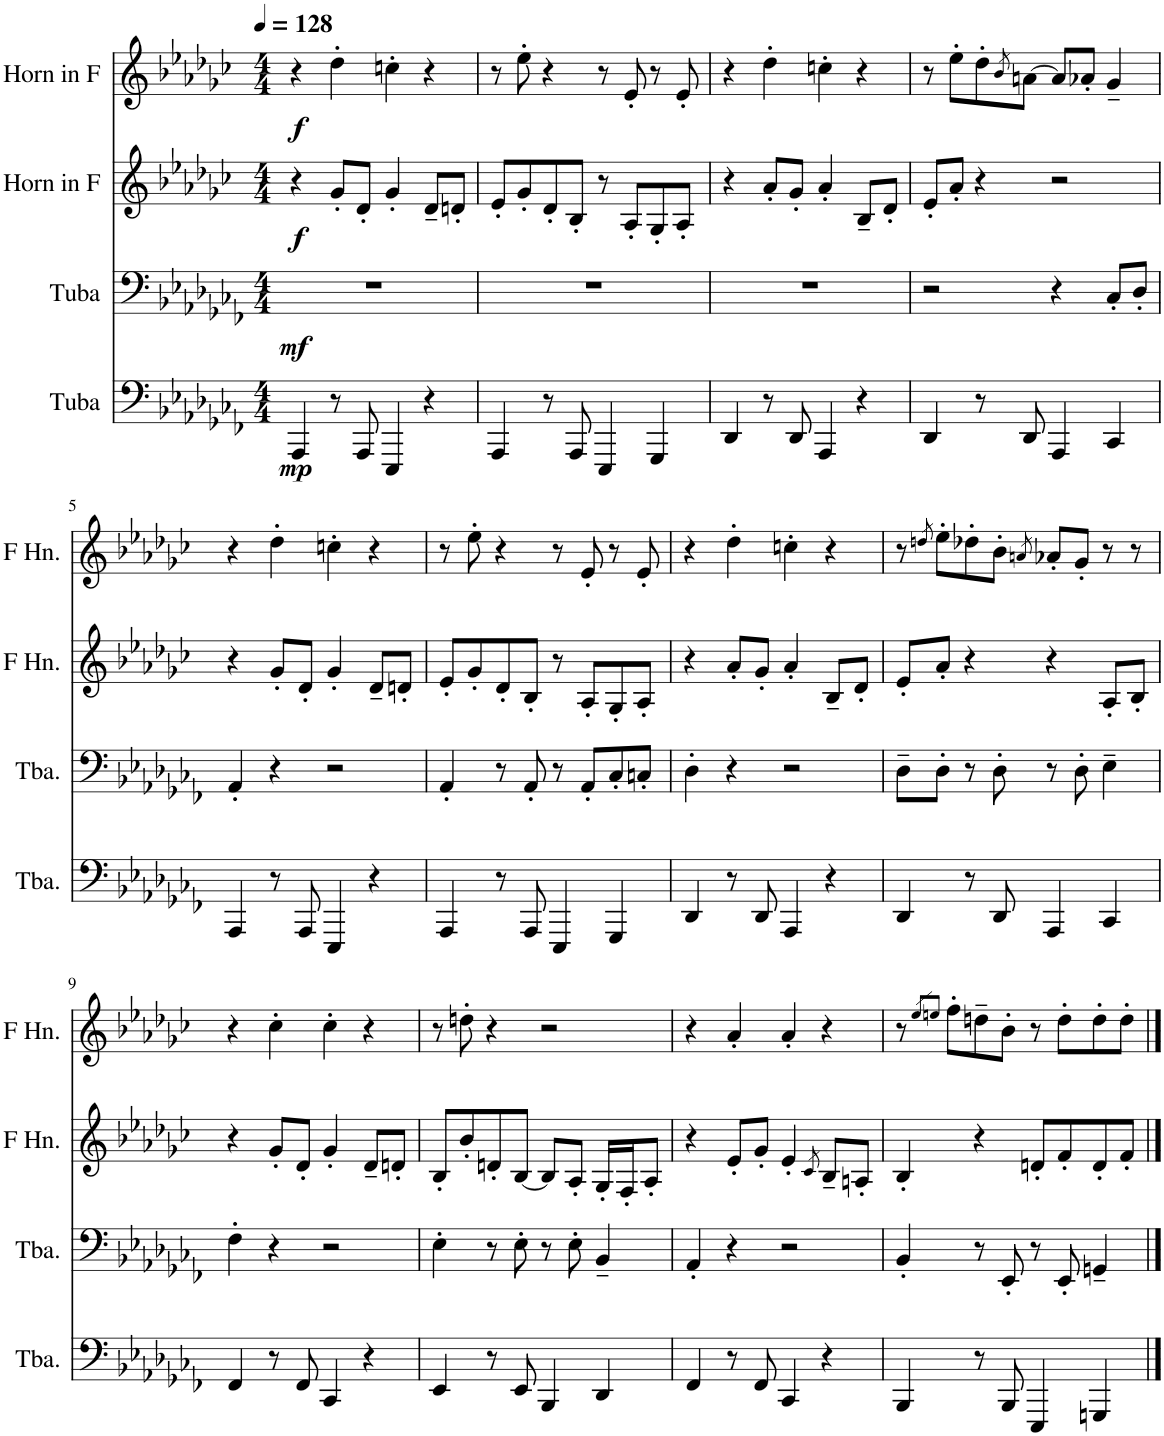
**kern	**dynam	**kern	**dynam	**kern	**dynam	**kern	**dynam
*part4	*part4	*part3	*part3	*part2	*part2	*part1	*part1
*staff4	*staff4	*staff3	*staff3	*staff2	*staff2	*staff1	*staff1
*I"Tuba	*	*I"Tuba	*	*I"Horn in F	*	*I"Horn in F	*
*I'Tba.	*	*I'Tba.	*	*	*	*	*
*clefF4	*	*clefF4	*	*clefG2	*	*clefG2	*
*	*	*	*	*Trd4c7	*	*Trd4c7	*
*k[b-e-a-d-g-c-f-]	*	*k[b-e-a-d-g-c-f-]	*	*k[b-e-a-d-g-c-]	*	*k[b-e-a-d-g-c-]	*
*M4/4	*	*M4/4	*	*M4/4	*	*M4/4	*
*MM128	*	*MM128	*	*MM128	*	*MM128	*
=1	=1	=1	=1	=1	=1	=1	=1
!	!LO:DY:b	!	!LO:DY:b	!	!LO:DY:b	!	!LO:DY:b
4AAA-/	mp	1r	mf	4r	f	4r	f
8r	.	.	.	8g-'/L	.	4dd-'\	.
8AAA-/	.	.	.	8d-'/J	.	.	.
4EEE-/	.	.	.	4g-'/	.	4ccn'\	.
4r	.	.	.	8d-~/L	.	4r	.
.	.	.	.	8dn'/J	.	.	.
=2	=2	=2	=2	=2	=2	=2	=2
4AAA-/	.	1r	.	8e-'/L	.	8r	.
.	.	.	.	8g-'/	.	8ee-'\	.
8r	.	.	.	8d-'/	.	4r	.
8AAA-/	.	.	.	8B-'/J	.	.	.
4EEE-/	.	.	.	8r	.	8r	.
.	.	.	.	8A-'/L	.	8e-'/	.
4GGG-/	.	.	.	8G-'/	.	8r	.
.	.	.	.	8A-'/J	.	8e-'/	.
=3	=3	=3	=3	=3	=3	=3	=3
4DD-/	.	1r	.	4r	.	4r	.
8r	.	.	.	8a-'/L	.	4dd-'\	.
8DD-/	.	.	.	8g-'/J	.	.	.
4AAA-/	.	.	.	4a-'/	.	4ccn'\	.
4r	.	.	.	8B-~/L	.	4r	.
.	.	.	.	8d-'/J	.	.	.
=4	=4	=4	=4	=4	=4	=4	=4
4DD-/	.	2r	.	8e-'/L	.	8r	.
.	.	.	.	8a-'/J	.	8ee-'\L	.
8r	.	.	.	4r	.	8dd-'\	.
.	.	.	.	.	.	8qb-/	.
8DD-/	.	.	.	.	.	[8an\J	.
4AAA-/	.	4r	.	2r	.	8a/L]	.
.	.	.	.	.	.	8a-X'/J	.
4CC-/	.	8C-'/L	.	.	.	4g-~/	.
.	.	8D-'/J	.	.	.	.	.
!!LO:LB:g=z
=5	=5	=5	=5	=5	=5	=5	=5
4AAA-/	.	4AA-'/	.	4r	.	4r	.
8r	.	4r	.	8g-'/L	.	4dd-'\	.
8AAA-/	.	.	.	8d-'/J	.	.	.
4EEE-/	.	2r	.	4g-'/	.	4ccn'\	.
4r	.	.	.	8d-~/L	.	4r	.
.	.	.	.	8dn'/J	.	.	.
=6	=6	=6	=6	=6	=6	=6	=6
4AAA-/	.	4AA-'/	.	8e-'/L	.	8r	.
.	.	.	.	8g-'/	.	8ee-'\	.
8r	.	8r	.	8d-'/	.	4r	.
8AAA-/	.	8AA-'/	.	8B-'/J	.	.	.
4EEE-/	.	8r	.	8r	.	8r	.
.	.	8AA-'/L	.	8A-'/L	.	8e-'/	.
4GGG-/	.	8C-'/	.	8G-'/	.	8r	.
.	.	8Cn'/J	.	8A-'/J	.	8e-'/	.
=7	=7	=7	=7	=7	=7	=7	=7
4DD-/	.	4D-'\	.	4r	.	4r	.
8r	.	4r	.	8a-'/L	.	4dd-'\	.
8DD-/	.	.	.	8g-'/J	.	.	.
4AAA-/	.	2r	.	4a-'/	.	4ccn'\	.
4r	.	.	.	8B-~/L	.	4r	.
.	.	.	.	8d-'/J	.	.	.
=8	=8	=8	=8	=8	=8	=8	=8
4DD-/	.	8D-~\L	.	8e-'/L	.	8r	.
.	.	.	.	.	.	8qddn/	.
.	.	8D-'\J	.	8a-'/J	.	8ee-'\L	.
8r	.	8r	.	4r	.	8dd-X'\	.
8DD-/	.	8D-'\	.	.	.	8b-'\J	.
.	.	.	.	.	.	8qan/	.
4AAA-/	.	8r	.	4r	.	8a-X'/L	.
.	.	8D-'\	.	.	.	8g-'/J	.
4CC-/	.	4E-~\	.	8A-'/L	.	8r	.
.	.	.	.	8B-'/J	.	8r	.
!!LO:LB:g=z
=9	=9	=9	=9	=9	=9	=9	=9
4FF-/	.	4F-'\	.	4r	.	4r	.
8r	.	4r	.	8g-'/L	.	4cc-'\	.
8FF-/	.	.	.	8d-'/J	.	.	.
4CC-/	.	2r	.	4g-'/	.	4cc-'\	.
4r	.	.	.	8d-~/L	.	4r	.
.	.	.	.	8dn'/J	.	.	.
=10	=10	=10	=10	=10	=10	=10	=10
4EE-/	.	4E-'\	.	8B-'/L	.	8r	.
.	.	.	.	8b-'/	.	8ddn'\	.
8r	.	8r	.	8dn'/	.	4r	.
8EE-/	.	8E-'\	.	[8B-/J	.	.	.
4BBB-/	.	8r	.	8B-/L]	.	2r	.
.	.	8E-'\	.	8A-'/J	.	.	.
4DD-/	.	4BB-~/	.	16G-'/LL	.	.	.
.	.	.	.	16F'/J	.	.	.
.	.	.	.	8A-'/J	.	.	.
=11	=11	=11	=11	=11	=11	=11	=11
4FF-/	.	4AA-'/	.	4r	.	4r	.
8r	.	4r	.	8e-'/L	.	4a-'/	.
8FF-/	.	.	.	8g-'/J	.	.	.
4CC-/	.	2r	.	4e-'/	.	4a-'/	.
.	.	.	.	8qc-/	.	.	.
4r	.	.	.	8B-~/L	.	4r	.
.	.	.	.	8An'/J	.	.	.
=12	=12	=12	=12	=12	=12	=12	=12
4BBB-/	.	4BB-'/	.	4B-'/	.	8r	.
.	.	.	.	.	.	8qee-/L	.
.	.	.	.	.	.	8qeen/J	.
.	.	.	.	.	.	8ff'\L	.
8r	.	8r	.	4r	.	8ddn~\	.
8BBB-/	.	8EE-'/	.	.	.	8b-'\J	.
4EEE-/	.	8r	.	8dn'/L	.	8r	.
.	.	8EE-'/	.	8f'/	.	8dd'\L	.
4GGGn/	.	4GGn~/	.	8d'/	.	8dd'\	.
.	.	.	.	8f'/J	.	8dd'\J	.
==	==	==	==	==	==	==	==
*-	*-	*-	*-	*-	*-	*-	*-
